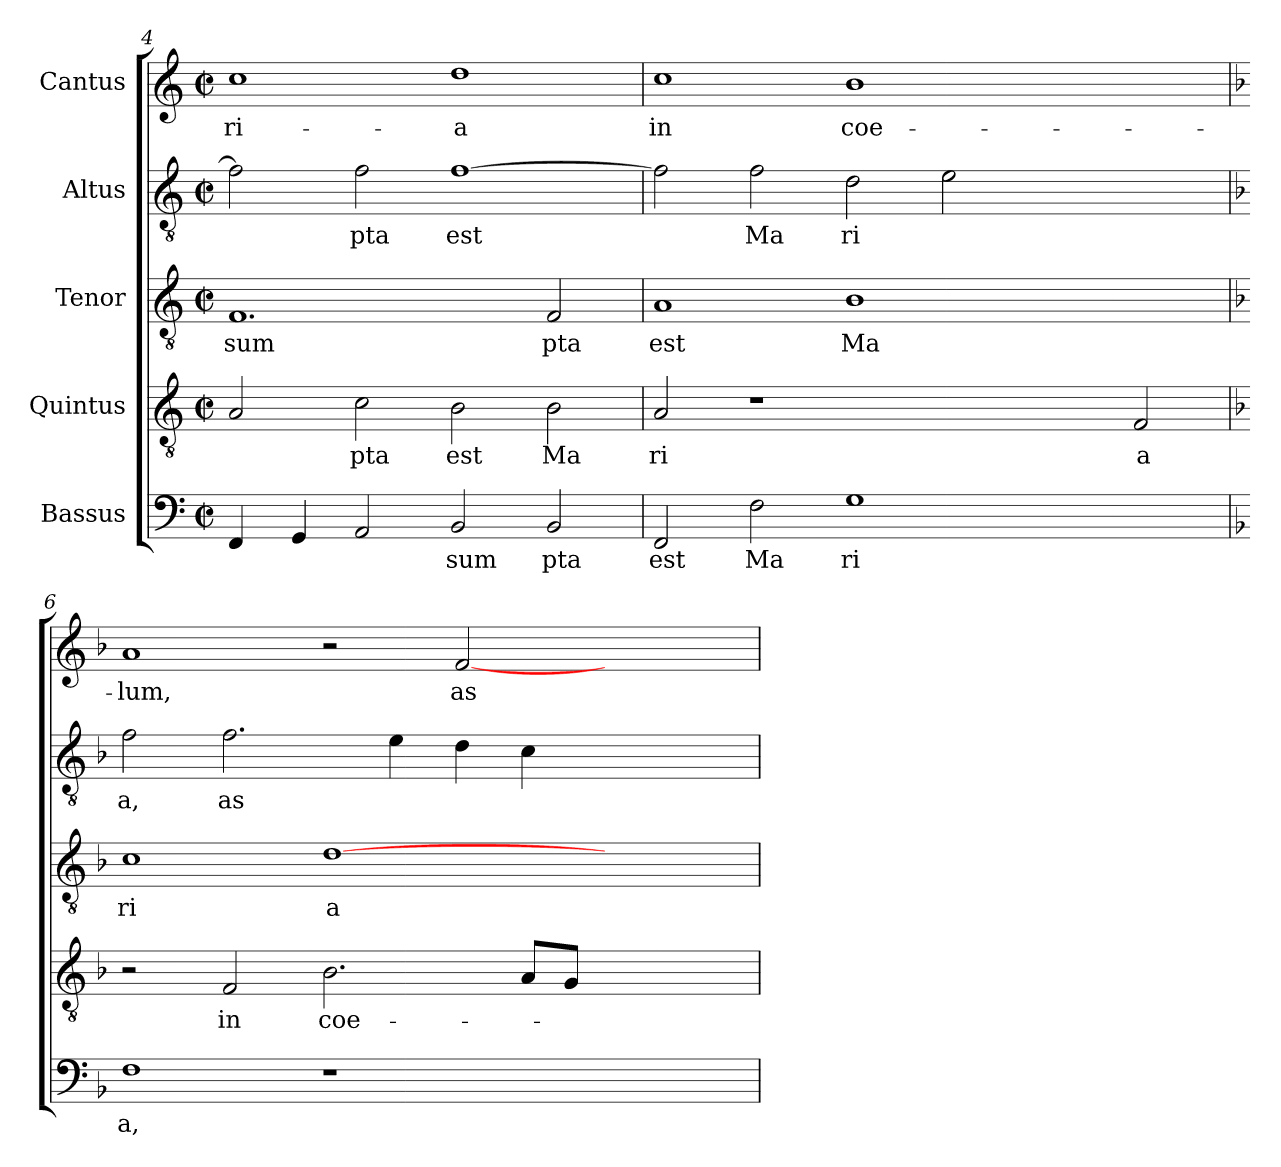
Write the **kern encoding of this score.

**kern	**text	**kern	**text	**kern	**text	**kern	**text	**kern	**text
*part5	*part5	*part4	*part4	*part3	*part3	*part2	*part2	*part1	*part1
*staff5	*staff5	*staff4	*staff4	*staff3	*staff3	*staff2	*staff2	*staff1	*staff1
*I"Bassus	*	*I"Quintus	*	*I"Tenor	*	*I"Altus	*	*I"Cantus	*
*clefF4	*	*clefGv2	*	*clefGv2	*	*clefGv2	*	*clefG2	*
*M2/2	*	*M2/2	*	*M2/2	*	*M2/2	*	*M2/2	*
*met(c|)	*	*met(c|)	*	*met(c|)	*	*met(c|)	*	*met(c|)	*
=4	=4	=4	=4	=4	=4	=4	=4	=4	=4
!	!	!	!	!	!LO:LY:b:cj	!	!	!	!LO:LY:b:cj
4FF/	.	2A/	.	1.F	sum	2f\]	.	1cc	-ri-
4GG/	.	.	.	.	.	.	.	.	.
!	!	!	!LO:LY:b:cj	!	!	!	!LO:LY:b:cj	!	!
2AA/	.	2c\	pta	.	.	2f\	pta	.	.
!	!LO:LY:b:cj	!	!LO:LY:b:cj	!	!	!	!LO:LY:b:cj	!	!LO:LY:b:cj
2BB/	sum	2B\	est	.	.	[>1f	est	1dd	-a
!	!LO:LY:b:cj	!	!LO:LY:b:cj	!	!LO:LY:b:cj	!	!	!	!
2BB/	pta	2B\	Ma	2F/	pta	.	.	.	.
=5	=5	=5	=5	=5	=5	=5	=5	=5	=5
!	!LO:LY:b:cj	!	!LO:LY:b:cj	!	!LO:LY:b:cj	!	!	!	!LO:LY:b:cj
2FF/	est	2A/	ri	1A	est	2f\]	.	1cc	in
!	!LO:LY:b:cj	!LO:N:vis=1	!	!	!	!	!LO:LY:b:cj	!	!
2F\	Ma	0r	.	.	.	2f\	Ma	.	.
!	!LO:LY:b:cj	!	!	!	!LO:LY:b:cj	!	!LO:LY:b:cj	!	!LO:LY:b:cj
1G	ri	.	.	1B	Ma	2d\	ri	1b	coe-
.	.	.	.	.	.	2e\	.	.	.
1ryy	.	.	.	1ryy	.	1ryy	.	1ryy	.
!	!	!	!LO:LY:b:cj	!	!	!	!	!	!
.	.	2F/	a	.	.	.	.	.	.
!!LO:LB:g=z
=6	=6	=6	=6	=6	=6	=6	=6	=6	=6
*k[b-]	*	*k[b-]	*	*k[b-]	*	*k[b-]	*	*k[b-]	*
*F:	*	*F:	*	*F:	*	*F:	*	*F:	*
!	!LO:LY:b:cj	!	!	!	!LO:LY:b:cj	!	!LO:LY:b:cj	!	!LO:LY:b:cj
1F	a,	2r	.	1c	ri	2f\	a,	1a	-lum,
!	!	!	!LO:LY:b:cj	!	!	!	!LO:LY:b:cj	!	!
.	.	2F/	in	.	.	2.f\	as	.	.
!LO:N:vis=1	!	!	!LO:LY:b	!	!LO:LY:b:rj	!	!	!	!
0r	.	2.B-\	coe-	[>1d	a	.	.	2r	.
.	.	.	.	.	.	4e\	.	.	.
!	!	!	!	!	!	!	!	!	!LO:LY:b:cj
.	.	.	.	.	.	4d\	.	[<2f/	as-
.	.	8A/L	.	.	.	4c\	.	.	.
.	.	8G/J	.	.	.	.	.	.	.
.	.	1ryy	.	1ryy	.	1ryy	.	1ryy	.
=	=	=	=	=	=	=	=	=	=
*-	*-	*-	*-	*-	*-	*-	*-	*-	*-
